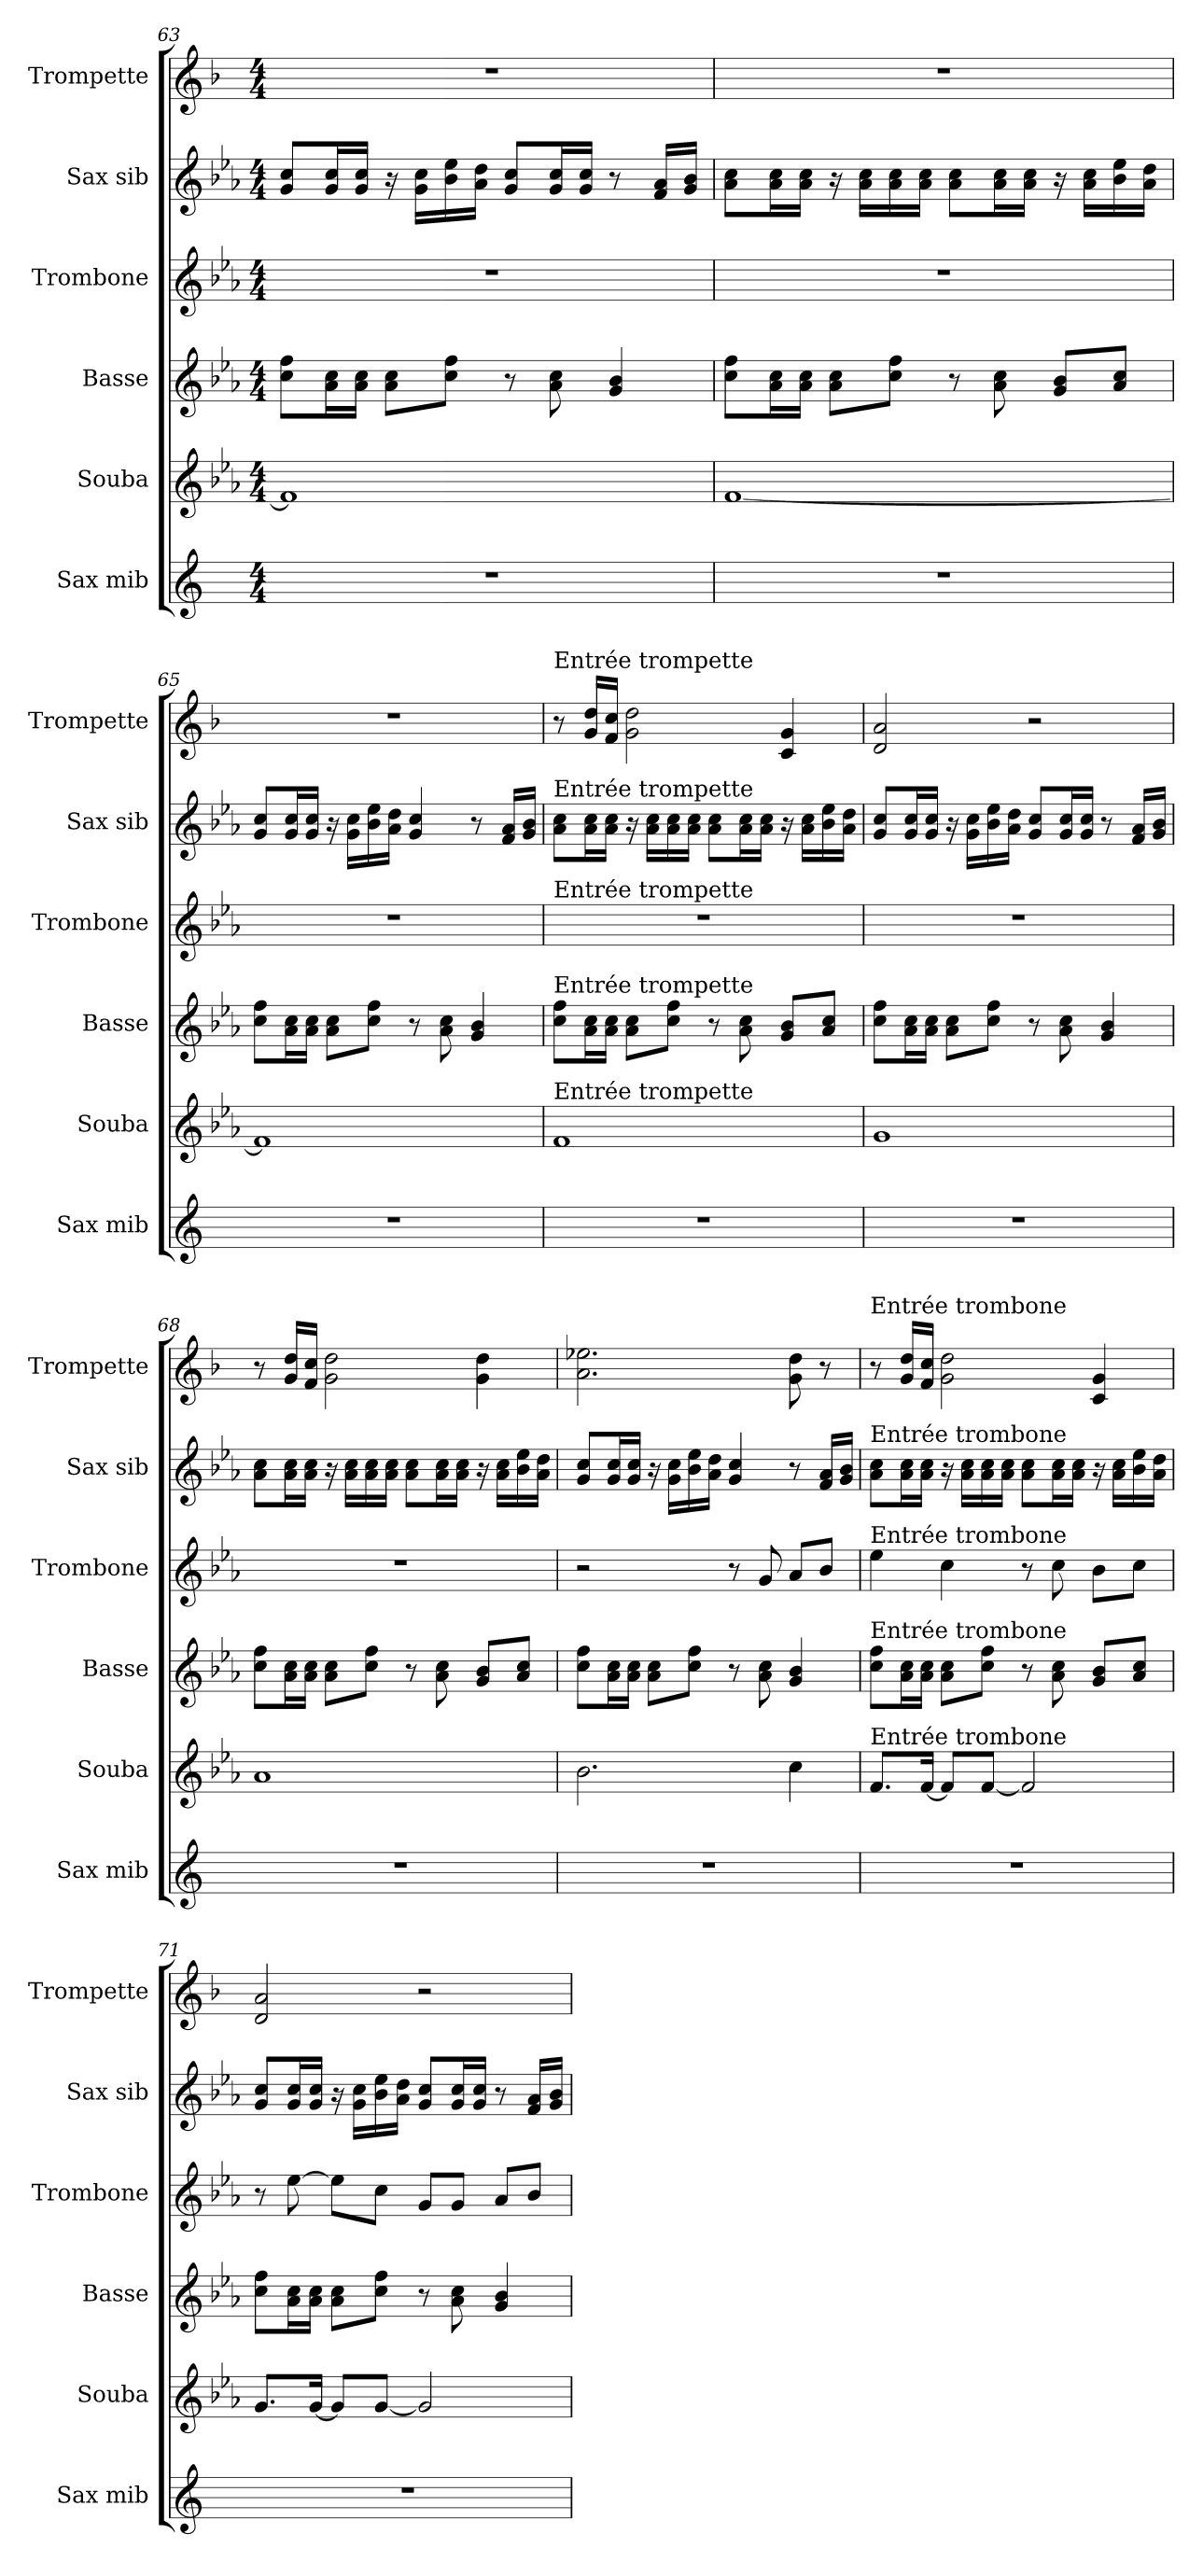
**kern	**kern	**kern	**kern	**kern	**kern
*part6	*part5	*part4	*part3	*part2	*part1
*staff6	*staff5	*staff4	*staff3	*staff2	*staff1
*I"Sax mib	*I"Souba	*I"Basse	*I"Trombone	*I"Sax sib	*I"Trompette
*I'Sax mib	*I'Souba	*I'Basse	*I'Trombone	*I'Sax sib	*I'Trompette
*clefG2	*clefG2	*clefG2	*clefG2	*clefG2	*clefG2
*ITrd8c14	*ITrd15c26	*ITrd8c14	*ITrd8c14	*ITrd8c14	*ITrd1c2
*	*k[b-e-a-]	*k[b-e-a-]	*k[b-e-a-]	*k[b-e-a-]	*k[b-e-a-]
*M4/4	*M4/4	*M4/4	*M4/4	*M4/4	*M4/4
=63	=63	=63	=63	=63	=63
1r	1FF]	8c 8fL	1r	8G 8cL	1r
.	.	16A- 16cL	.	16G 16cL	.
.	.	16A- 16cJJ	.	16G 16cJJ	.
.	.	8A- 8cL	.	16r	.
.	.	.	.	16G 16cLL	.
.	.	8c 8fJ	.	16B- 16e-	.
.	.	.	.	16A- 16dJJ	.
.	.	8r	.	8G 8cL	.
.	.	8A- 8c	.	16G 16cL	.
.	.	.	.	16G 16cJJ	.
.	.	4G 4B-	.	8r	.
.	.	.	.	16F 16A-LL	.
.	.	.	.	16G 16B-JJ	.
=64	=64	=64	=64	=64	=64
1r	[1FF	8c 8fL	1r	8A- 8cL	1r
.	.	16A- 16cL	.	16A- 16cL	.
.	.	16A- 16cJJ	.	16A- 16cJJ	.
.	.	8A- 8cL	.	16r	.
.	.	.	.	16A- 16cLL	.
.	.	8c 8fJ	.	16A- 16c	.
.	.	.	.	16A- 16cJJ	.
.	.	8r	.	8A- 8cL	.
.	.	8A- 8c	.	16A- 16cL	.
.	.	.	.	16A- 16cJJ	.
.	.	8G 8B-L	.	16r	.
.	.	.	.	16A- 16cLL	.
.	.	8A- 8cJ	.	16B- 16e-	.
.	.	.	.	16A- 16dJJ	.
=65	=65	=65	=65	=65	=65
1r	1FF]	8c 8fL	1r	8G 8cL	1r
.	.	16A- 16cL	.	16G 16cL	.
.	.	16A- 16cJJ	.	16G 16cJJ	.
.	.	8A- 8cL	.	16r	.
.	.	.	.	16G 16cLL	.
.	.	8c 8fJ	.	16B- 16e-	.
.	.	.	.	16A- 16dJJ	.
.	.	8r	.	4G 4c	.
.	.	8A- 8c	.	.	.
.	.	4G 4B-	.	8r	.
.	.	.	.	16F 16A-LL	.
.	.	.	.	16G 16B-JJ	.
=66	=66	=66	=66	=66	=66
!	!	!	!	!	!LO:TX:t=Entrée trompette
!	!	!	!	!LO:TX:t=Entrée trompette	!
!	!	!	!LO:TX:t=Entrée trompette	!	!
!	!	!LO:TX:t=Entrée trompette	!	!	!
!	!LO:TX:t=Entrée trompette	!	!	!	!
1r	1FF	8c 8fL	1r	8A- 8cL	8r
.	.	16A- 16cL	.	16A- 16cL	16f 16ccLL
.	.	16A- 16cJJ	.	16A- 16cJJ	16e- 16b-JJ
.	.	8A- 8cL	.	16r	2f 2cc
.	.	.	.	16A- 16cLL	.
.	.	8c 8fJ	.	16A- 16c	.
.	.	.	.	16A- 16cJJ	.
.	.	8r	.	8A- 8cL	.
.	.	8A- 8c	.	16A- 16cL	.
.	.	.	.	16A- 16cJJ	.
.	.	8G 8B-L	.	16r	4B- 4f
.	.	.	.	16A- 16cLL	.
.	.	8A- 8cJ	.	16B- 16e-	.
.	.	.	.	16A- 16dJJ	.
=67	=67	=67	=67	=67	=67
1r	1GG	8c 8fL	1r	8G 8cL	2c 2g
.	.	16A- 16cL	.	16G 16cL	.
.	.	16A- 16cJJ	.	16G 16cJJ	.
.	.	8A- 8cL	.	16r	.
.	.	.	.	16G 16cLL	.
.	.	8c 8fJ	.	16B- 16e-	.
.	.	.	.	16A- 16dJJ	.
.	.	8r	.	8G 8cL	2r
.	.	8A- 8c	.	16G 16cL	.
.	.	.	.	16G 16cJJ	.
.	.	4G 4B-	.	8r	.
.	.	.	.	16F 16A-LL	.
.	.	.	.	16G 16B-JJ	.
=68	=68	=68	=68	=68	=68
1r	1AA-	8c 8fL	1r	8A- 8cL	8r
.	.	16A- 16cL	.	16A- 16cL	16f 16ccLL
.	.	16A- 16cJJ	.	16A- 16cJJ	16e- 16b-JJ
.	.	8A- 8cL	.	16r	2f 2cc
.	.	.	.	16A- 16cLL	.
.	.	8c 8fJ	.	16A- 16c	.
.	.	.	.	16A- 16cJJ	.
.	.	8r	.	8A- 8cL	.
.	.	8A- 8c	.	16A- 16cL	.
.	.	.	.	16A- 16cJJ	.
.	.	8G 8B-L	.	16r	4f 4cc
.	.	.	.	16A- 16cLL	.
.	.	8A- 8cJ	.	16B- 16e-	.
.	.	.	.	16A- 16dJJ	.
=69	=69	=69	=69	=69	=69
1r	2.BB-	8c 8fL	2r	8G 8cL	2.g 2.dd-X
.	.	16A- 16cL	.	16G 16cL	.
.	.	16A- 16cJJ	.	16G 16cJJ	.
.	.	8A- 8cL	.	16r	.
.	.	.	.	16G 16cLL	.
.	.	8c 8fJ	.	16B- 16e-	.
.	.	.	.	16A- 16dJJ	.
.	.	8r	8r	4G 4c	.
.	.	8A- 8c	8G	.	.
.	4C	4G 4B-	8A-L	8r	8f 8cc
.	.	.	8B-J	16F 16A-LL	8r
.	.	.	.	16G 16B-JJ	.
=70	=70	=70	=70	=70	=70
!	!	!	!	!	!LO:TX:t=Entrée trombone
!	!	!	!	!LO:TX:t=Entrée trombone	!
!	!	!	!LO:TX:t=Entrée trombone	!	!
!	!	!LO:TX:t=Entrée trombone	!	!	!
!	!LO:TX:t=Entrée trombone	!	!	!	!
1r	8.FFL	8c 8fL	4e-	8A- 8cL	8r
.	.	16A- 16cL	.	16A- 16cL	16f 16ccLL
.	[16FFJk	16A- 16cJJ	.	16A- 16cJJ	16e- 16b-JJ
.	8FFL]	8A- 8cL	4c	16r	2f 2cc
.	.	.	.	16A- 16cLL	.
.	[8FFJ	8c 8fJ	.	16A- 16c	.
.	.	.	.	16A- 16cJJ	.
.	2FF]	8r	8r	8A- 8cL	.
.	.	8A- 8c	8c	16A- 16cL	.
.	.	.	.	16A- 16cJJ	.
.	.	8G 8B-L	8B-L	16r	4B- 4f
.	.	.	.	16A- 16cLL	.
.	.	8A- 8cJ	8cJ	16B- 16e-	.
.	.	.	.	16A- 16dJJ	.
=71	=71	=71	=71	=71	=71
1r	8.GGL	8c 8fL	8r	8G 8cL	2c 2g
.	.	16A- 16cL	[8e-	16G 16cL	.
.	[16GGJk	16A- 16cJJ	.	16G 16cJJ	.
.	8GGL]	8A- 8cL	8e-L]	16r	.
.	.	.	.	16G 16cLL	.
.	[8GGJ	8c 8fJ	8cJ	16B- 16e-	.
.	.	.	.	16A- 16dJJ	.
.	2GG]	8r	8GL	8G 8cL	2r
.	.	8A- 8c	8GJ	16G 16cL	.
.	.	.	.	16G 16cJJ	.
.	.	4G 4B-	8A-L	8r	.
.	.	.	8B-J	16F 16A-LL	.
.	.	.	.	16G 16B-JJ	.
=	=	=	=	=	=
*-	*-	*-	*-	*-	*-
